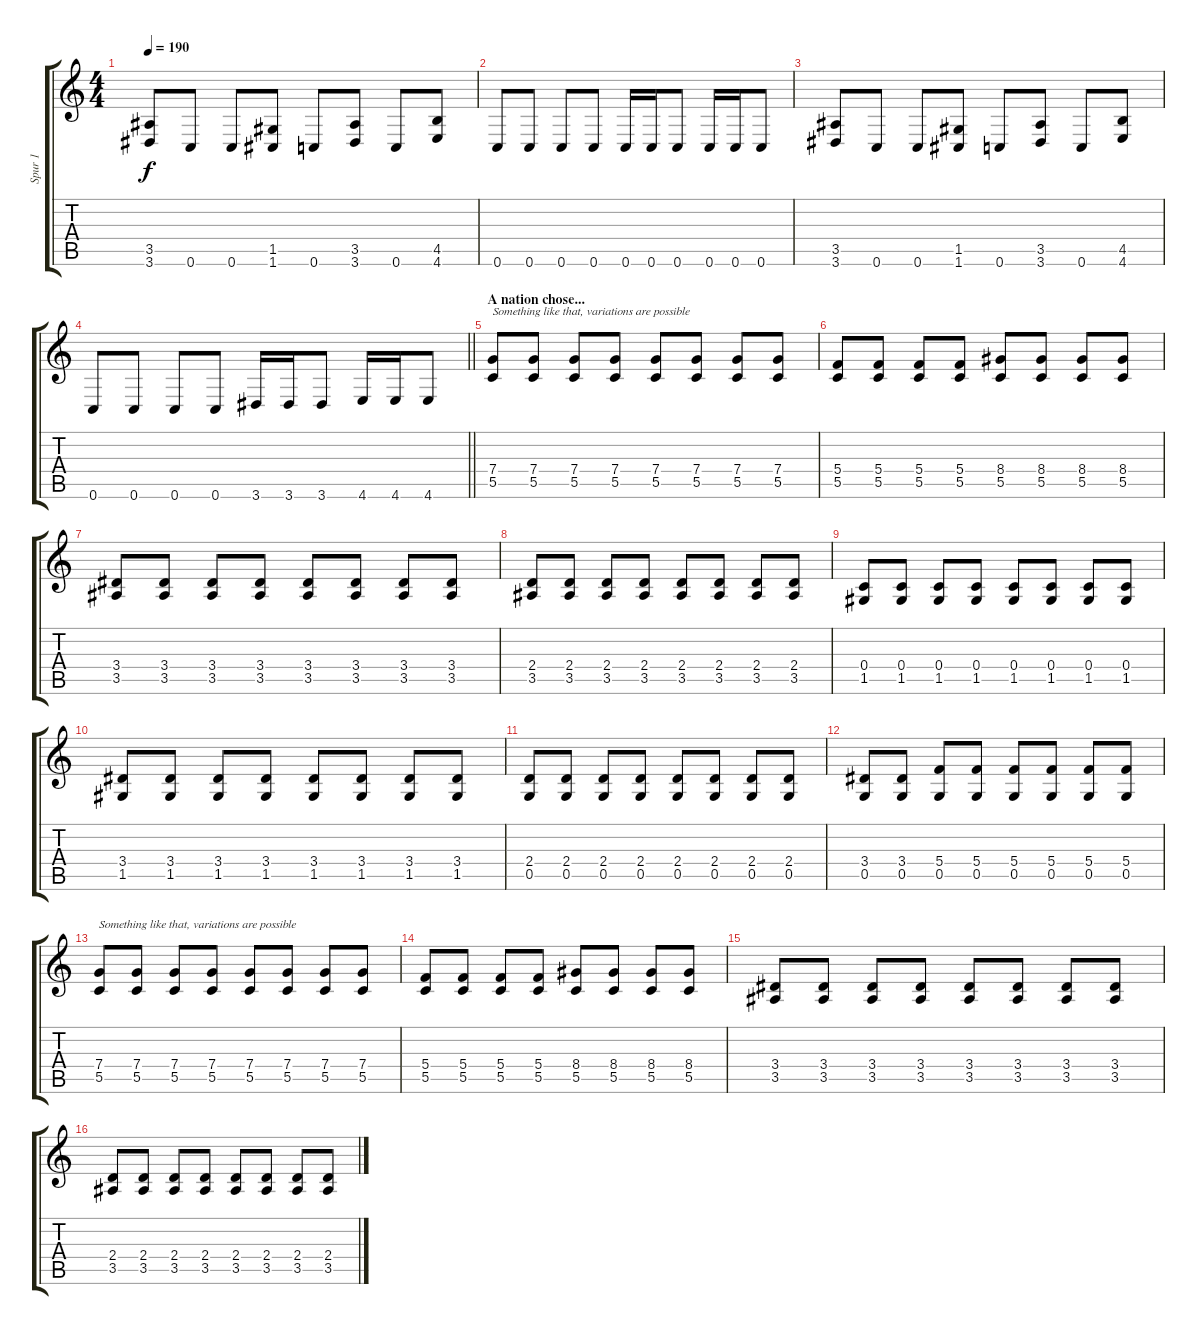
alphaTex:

\track ("Spur 1" "Spur 1") {instrument distortionguitar}
\staff {score tabs}
\tuning (D4 A3 F3 C3 G2 C2) {hide}
\ts (4 4)
\tempo 190
\clef g2
\ks c
(3.5 3.6).8{dy f} 0.6.8 0.6.8 (1.5 1.6).8 0.6.8 (3.5 3.6).8 0.6.8 (4.5 4.6).8 |
0.6.8 0.6.8 0.6.8 0.6.8 0.6.16 0.6.16 0.6.8 0.6.16 0.6.16 0.6.8 |
(3.5 3.6).8 0.6.8 0.6.8 (1.5 1.6).8 0.6.8 (3.5 3.6).8 0.6.8 (4.5 4.6).8 |
\barLineRight lightlight
0.6.8 0.6.8 0.6.8 0.6.8 3.6.16 3.6.16 3.6.8 4.6.16 4.6.16 4.6.8 |
\section ("" "A nation chose... ")
(7.4 5.5).8{txt "Something like that, variations are possible"} (7.4 5.5).8 (7.4 5.5).8 (7.4 5.5).8 (7.4 5.5).8 (7.4 5.5).8 (7.4 5.5).8 (7.4 5.5).8 |
(5.4 5.5).8 (5.4 5.5).8 (5.4 5.5).8 (5.4 5.5).8 (8.4 5.5).8 (8.4 5.5).8 (8.4 5.5).8 (8.4 5.5).8 |
(3.4 3.5).8 (3.4 3.5).8 (3.4 3.5).8 (3.4 3.5).8 (3.4 3.5).8 (3.4 3.5).8 (3.4 3.5).8 (3.4 3.5).8 |
(2.4 3.5).8 (2.4 3.5).8 (2.4 3.5).8 (2.4 3.5).8 (2.4 3.5).8 (2.4 3.5).8 (2.4 3.5).8 (2.4 3.5).8 |
(0.4 1.5).8 (0.4 1.5).8 (0.4 1.5).8 (0.4 1.5).8 (0.4 1.5).8 (0.4 1.5).8 (0.4 1.5).8 (0.4 1.5).8 |
(3.4 1.5).8 (3.4 1.5).8 (3.4 1.5).8 (3.4 1.5).8 (3.4 1.5).8 (3.4 1.5).8 (3.4 1.5).8 (3.4 1.5).8 |
(2.4 0.5).8 (2.4 0.5).8 (2.4 0.5).8 (2.4 0.5).8 (2.4 0.5).8 (2.4 0.5).8 (2.4 0.5).8 (2.4 0.5).8 |
(3.4 0.5).8 (3.4 0.5).8 (5.4 0.5).8 (5.4 0.5).8 (5.4 0.5).8 (5.4 0.5).8 (5.4 0.5).8 (5.4 0.5).8 |
(7.4 5.5).8{txt "Something like that, variations are possible"} (7.4 5.5).8 (7.4 5.5).8 (7.4 5.5).8 (7.4 5.5).8 (7.4 5.5).8 (7.4 5.5).8 (7.4 5.5).8 |
(5.4 5.5).8 (5.4 5.5).8 (5.4 5.5).8 (5.4 5.5).8 (8.4 5.5).8 (8.4 5.5).8 (8.4 5.5).8 (8.4 5.5).8 |
(3.4 3.5).8 (3.4 3.5).8 (3.4 3.5).8 (3.4 3.5).8 (3.4 3.5).8 (3.4 3.5).8 (3.4 3.5).8 (3.4 3.5).8 |
(2.4 3.5).8 (2.4 3.5).8 (2.4 3.5).8 (2.4 3.5).8 (2.4 3.5).8 (2.4 3.5).8 (2.4 3.5).8 (2.4 3.5).8
